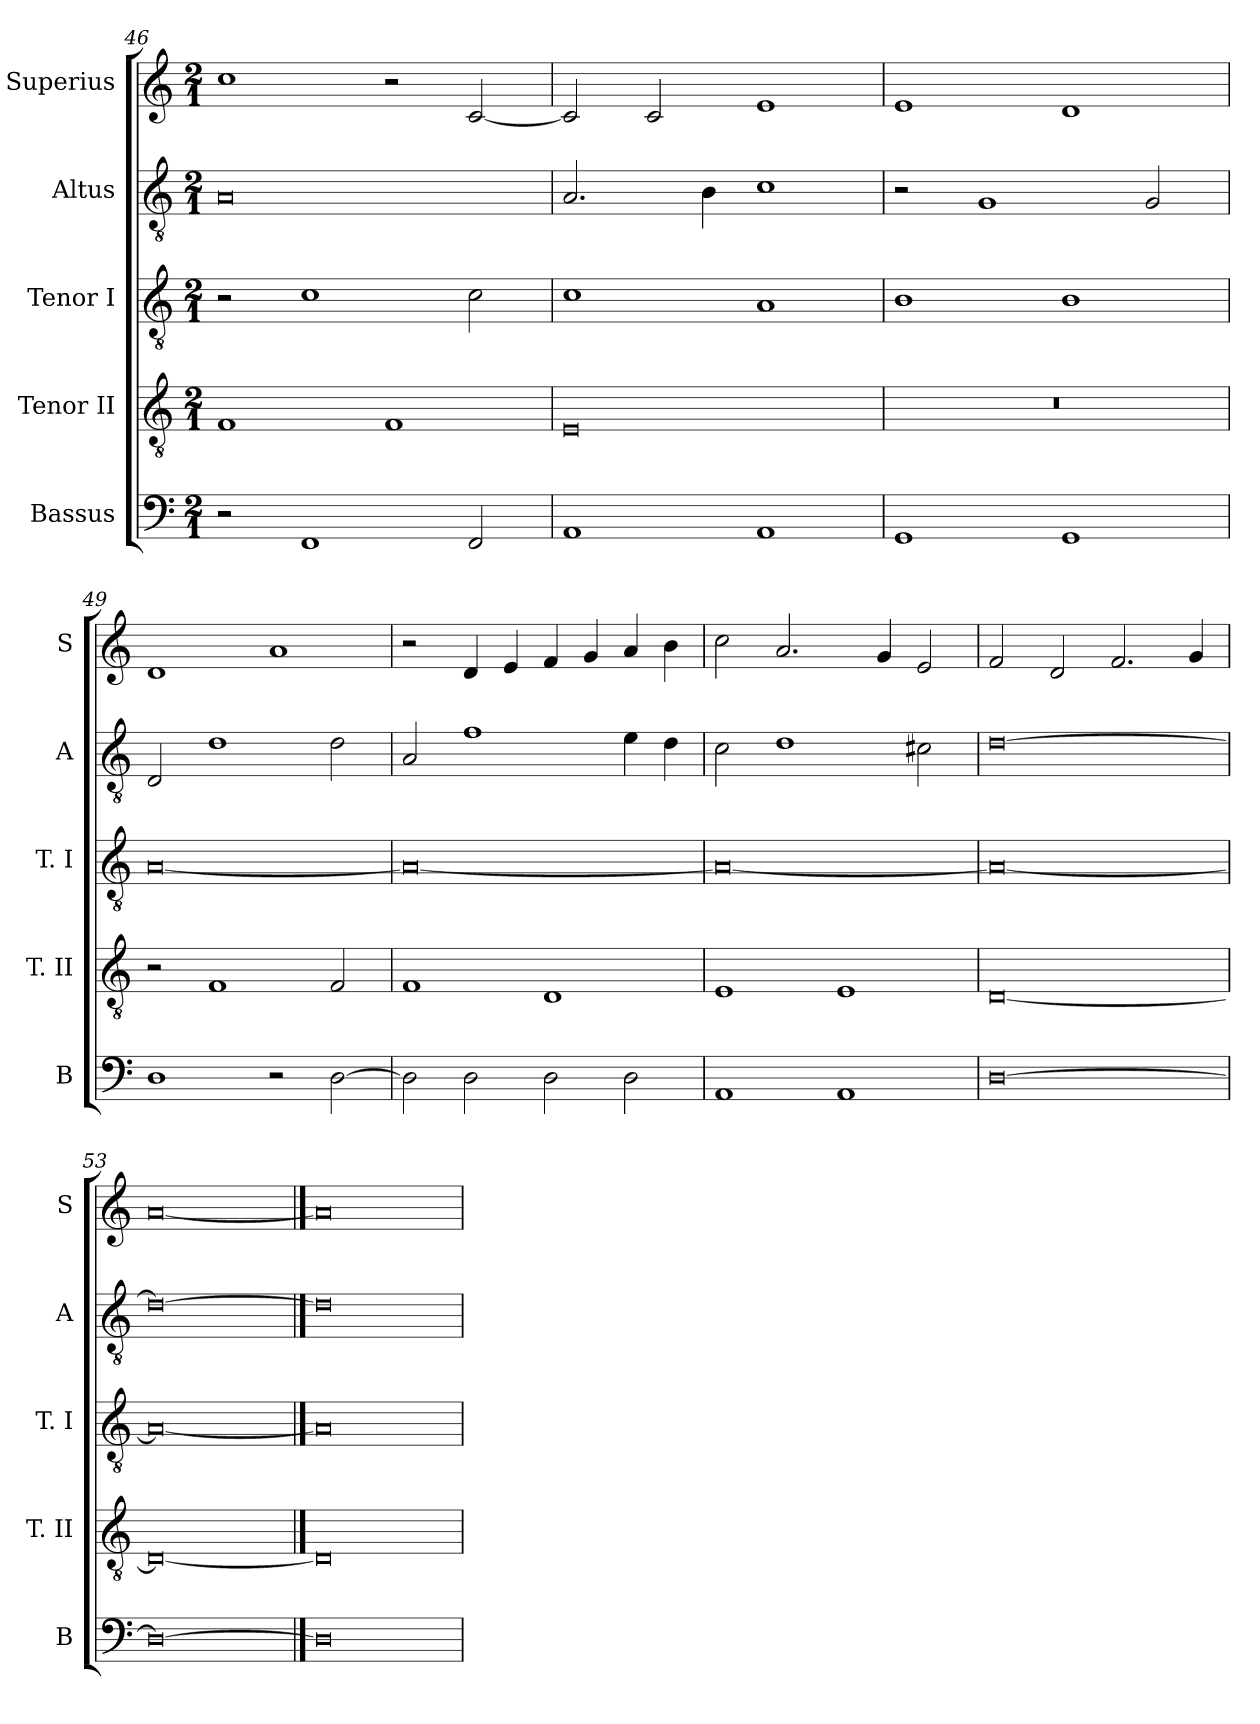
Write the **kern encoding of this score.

**kern	**kern	**kern	**kern	**kern
*part5	*part4	*part3	*part2	*part1
*staff5	*staff4	*staff3	*staff2	*staff1
*I"Bassus	*I"Tenor II	*I"Tenor I	*I"Altus	*I"Superius
*I'B	*I'T. II	*I'T. I	*I'A	*I'S
*clefF4	*clefGv2	*clefGv2	*clefGv2	*clefG2
*k[]	*k[]	*k[]	*k[]	*k[]
*C:	*C:	*C:	*C:	*C:
*M2/1	*M2/1	*M2/1	*M2/1	*M2/1
=46	=46	=46	=46	=46
2r	1F	2r	0A	1cc
1FF	.	1c	.	.
.	1F	.	.	2r
2FF	.	2c	.	[2c
=47	=47	=47	=47	=47
1AA	0E	1c	2.A	2c]
.	.	.	.	2c
.	.	.	4B	.
1AA	.	1A	1c	1e
=48	=48	=48	=48	=48
1GG	0r	1B	2r	1e
.	.	.	1G	.
1GG	.	1B	.	1d
.	.	.	2G	.
=49	=49	=49	=49	=49
1D	2r	[0A	2D	1d
.	1F	.	1d	.
2r	.	.	.	1a
[2D	2F	.	2d	.
=50	=50	=50	=50	=50
2D]	1F	0A_	2A	2r
2D	.	.	1f	4d
.	.	.	.	4e
2D	1D	.	.	4f
.	.	.	.	4g
2D	.	.	4e	4a
.	.	.	4d	4b
=51	=51	=51	=51	=51
1AA	1E	0A_	2c	2cc
.	.	.	1d	2.a
1AA	1E	.	.	.
.	.	.	.	4g
.	.	.	2c#X	2e
=52	=52	=52	=52	=52
[0D	[0D	0A_	[0d	2f
.	.	.	.	2d
.	.	.	.	2.f
.	.	.	.	4g
=53	=53	=53	=53	=53
0D_	0D_	0A_	0d_	[0a
==54	==54	==54	==54	==54
0D]	0D]	0A]	0d]	0a]
=	=	=	=	=
*-	*-	*-	*-	*-
